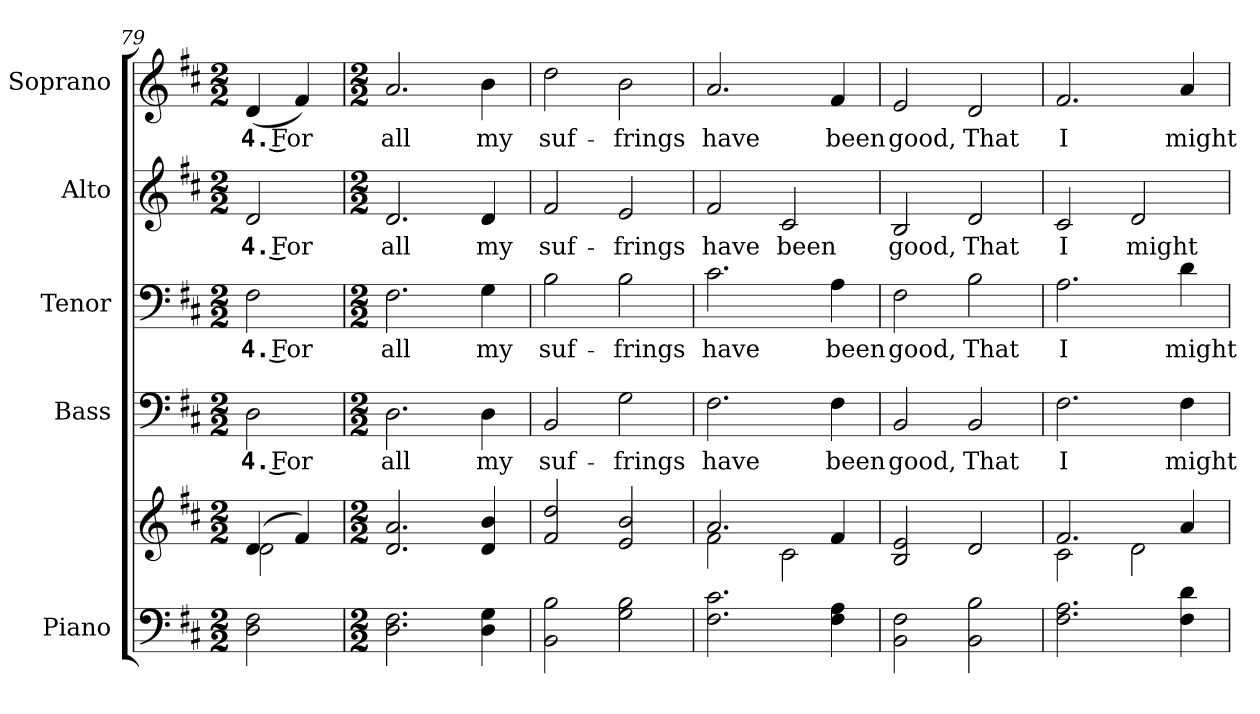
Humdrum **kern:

**kern	**kern	**kern	**text	**kern	**text	**kern	**text	**kern	**text
*part5	*part5	*part4	*part4	*part3	*part3	*part2	*part2	*part1	*part1
*staff6	*staff5	*staff4	*staff4	*staff3	*staff3	*staff2	*staff2	*staff1	*staff1
*I"Piano	*	*I"Bass	*	*I"Tenor	*	*I"Alto	*	*I"Soprano	*
*I'Pno.	*	*I'B.	*	*I'T.	*	*I'A.	*	*I'S.	*
*clefF4	*clefG2	*clefF4	*	*clefF4	*	*clefG2	*	*clefG2	*
*k[f#c#]	*k[f#c#]	*k[f#c#]	*	*k[f#c#]	*	*k[f#c#]	*	*k[f#c#]	*
*D:	*D:	*D:	*	*D:	*	*D:	*	*D:	*
*M2/2	*M2/2	*M2/2	*	*M2/2	*	*M2/2	*	*M2/2	*
=79	=79	=79	=79	=79	=79	=79	=79	=79	=79
*	*^	*	*	*	*	*	*	*	*
!	!	!	!	!LO:LY:b:color=#000000	!	!	!	!	!	!
!	!	!	!	!	!	!LO:LY:b:color=#000000	!	!	!	!
!	!	!	!	!	!	!	!	!LO:LY:b:color=#000000	!	!
!	!	!	!	!	!	!	!	!	!	!LO:LY:b:color=#000000
2Di\ 2F#i	(4di/	2di\	2Di\	4. For	2F#i\	4. For	2di/	4. For	(4di/	4. For
.	4f#i/)	.	.	.	.	.	.	.	4f#i/)	.
*	*v	*v	*	*	*	*	*	*	*	*
=80	=80	=80	=80	=80	=80	=80	=80	=80	=80
*M2/2	*M2/2	*M2/2	*	*M2/2	*	*M2/2	*	*M2/2	*
!	!	!	!LO:LY:b:color=#000000	!	!	!	!	!	!
!	!	!	!	!	!LO:LY:b:color=#000000	!	!	!	!
!	!	!	!	!	!	!	!LO:LY:b:color=#000000	!	!
!	!	!	!	!	!	!	!	!	!LO:LY:b:color=#000000
2.Di\ 2.F#i	2.di/ 2.ai	2.Di\	all	2.F#i\	all	2.di/	all	2.ai/	all
!	!	!	!LO:LY:b:color=#000000	!	!	!	!	!	!
!	!	!	!	!	!LO:LY:b:color=#000000	!	!	!	!
!	!	!	!	!	!	!	!LO:LY:b:color=#000000	!	!
!	!	!	!	!	!	!	!	!	!LO:LY:b:color=#000000
4Di\ 4Gi	4di/ 4bi	4Di\	my	4Gi\	my	4di/	my	4bi\	my
=81	=81	=81	=81	=81	=81	=81	=81	=81	=81
!	!	!	!LO:LY:b:color=#000000	!	!	!	!	!	!
!	!	!	!	!	!LO:LY:b:color=#000000	!	!	!	!
!	!	!	!	!	!	!	!LO:LY:b:color=#000000	!	!
!	!	!	!	!	!	!	!	!	!LO:LY:b:color=#000000
2BBi\ 2Bi	2f#i/ 2ddi	2BBi/	suf-	2Bi\	suf-	2f#i/	suf-	2ddi\	suf-
!	!	!	!LO:LY:b:color=#000000	!	!	!	!	!	!
!	!	!	!	!	!LO:LY:b:color=#000000	!	!	!	!
!	!	!	!	!	!	!	!LO:LY:b:color=#000000	!	!
!	!	!	!	!	!	!	!	!	!LO:LY:b:color=#000000
2Gi\ 2Bi	2ei/ 2bi	2Gi\	-frings	2Bi\	-frings	2ei/	-frings	2bi\	-frings
=82	=82	=82	=82	=82	=82	=82	=82	=82	=82
*	*^	*	*	*	*	*	*	*	*
!	!	!	!	!LO:LY:b:color=#000000	!	!	!	!	!	!
!	!	!	!	!	!	!LO:LY:b:color=#000000	!	!	!	!
!	!	!	!	!	!	!	!	!LO:LY:b:color=#000000	!	!
!	!	!	!	!	!	!	!	!	!	!LO:LY:b:color=#000000
2.F#i\ 2.c#i	2.ai/	2f#i\	2.F#i\	have	2.c#i\	have	2f#i/	have	2.ai/	have
!	!	!	!	!	!	!	!	!LO:LY:b:color=#000000	!	!
.	.	2c#i\	.	.	.	.	2c#i/	been	.	.
!	!	!	!	!LO:LY:b:color=#000000	!	!	!	!	!	!
!	!	!	!	!	!	!LO:LY:b:color=#000000	!	!	!	!
!	!	!	!	!	!	!	!	!	!	!LO:LY:b:color=#000000
4F#i\ 4Ai	4f#i/	.	4F#i\	been	4Ai\	been	.	.	4f#i/	been
*	*v	*v	*	*	*	*	*	*	*	*
=83	=83	=83	=83	=83	=83	=83	=83	=83	=83
!	!	!	!LO:LY:b:color=#000000	!	!	!	!	!	!
!	!	!	!	!	!LO:LY:b:color=#000000	!	!	!	!
!	!	!	!	!	!	!	!LO:LY:b:color=#000000	!	!
!	!	!	!	!	!	!	!	!	!LO:LY:b:color=#000000
2BBi\ 2F#i	2Bi/ 2ei	2BBi/	good,	2F#i\	good,	2Bi/	good,	2ei/	good,
!	!	!	!LO:LY:b:color=#000000	!	!	!	!	!	!
!	!	!	!	!	!LO:LY:b:color=#000000	!	!	!	!
!	!	!	!	!	!	!	!LO:LY:b:color=#000000	!	!
!	!	!	!	!	!	!	!	!	!LO:LY:b:color=#000000
2BBi\ 2Bi	2di/	2BBi/	That	2Bi\	That	2di/	That	2di/	That
!!LO:PB:g=z
=84	=84	=84	=84	=84	=84	=84	=84	=84	=84
*	*^	*	*	*	*	*	*	*	*
!	!	!	!	!LO:LY:b:color=#000000	!	!	!	!	!	!
!	!	!	!	!	!	!LO:LY:b:color=#000000	!	!	!	!
!	!	!	!	!	!	!	!	!LO:LY:b:color=#000000	!	!
!	!	!	!	!	!	!	!	!	!	!LO:LY:b:color=#000000
2.F#i\ 2.Ai	2.f#i/	2c#i\	2.F#i\	I	2.Ai\	I	2c#i/	I	2.f#i/	I
!	!	!	!	!	!	!	!	!LO:LY:b:color=#000000	!	!
.	.	2di\	.	.	.	.	2di/	might	.	.
!	!	!	!	!LO:LY:b:color=#000000	!	!	!	!	!	!
!	!	!	!	!	!	!LO:LY:b:color=#000000	!	!	!	!
!	!	!	!	!	!	!	!	!	!	!LO:LY:b:color=#000000
4F#i\ 4di	4ai/	.	4F#i\	might	4di\	might	.	.	4ai/	might
*	*v	*v	*	*	*	*	*	*	*	*
=	=	=	=	=	=	=	=	=	=
*-	*-	*-	*-	*-	*-	*-	*-	*-	*-
